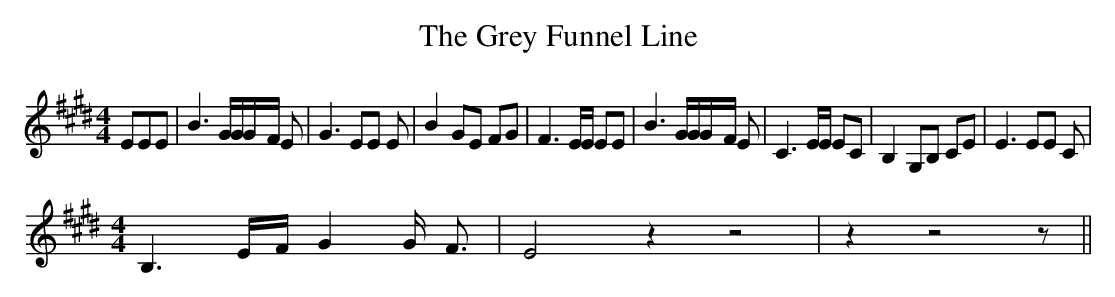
X:1
T:The Grey Funnel Line
M:4/4
L:1/8
K:E
 EEE| B3 G/2G/2G/2-F/2 E| G3 EE E| B2 GE FG| F3 E/2E/2 EE| B3 G/2G/2G/2-F/2 E|\
 C3 E/2E/2 EC| B,2 G,B, CE| E3 EE C|
M:4/4
 B,3 E/2F/2 G2 G/2 F3/2| E4 z2 z4| z2 z4 z||
